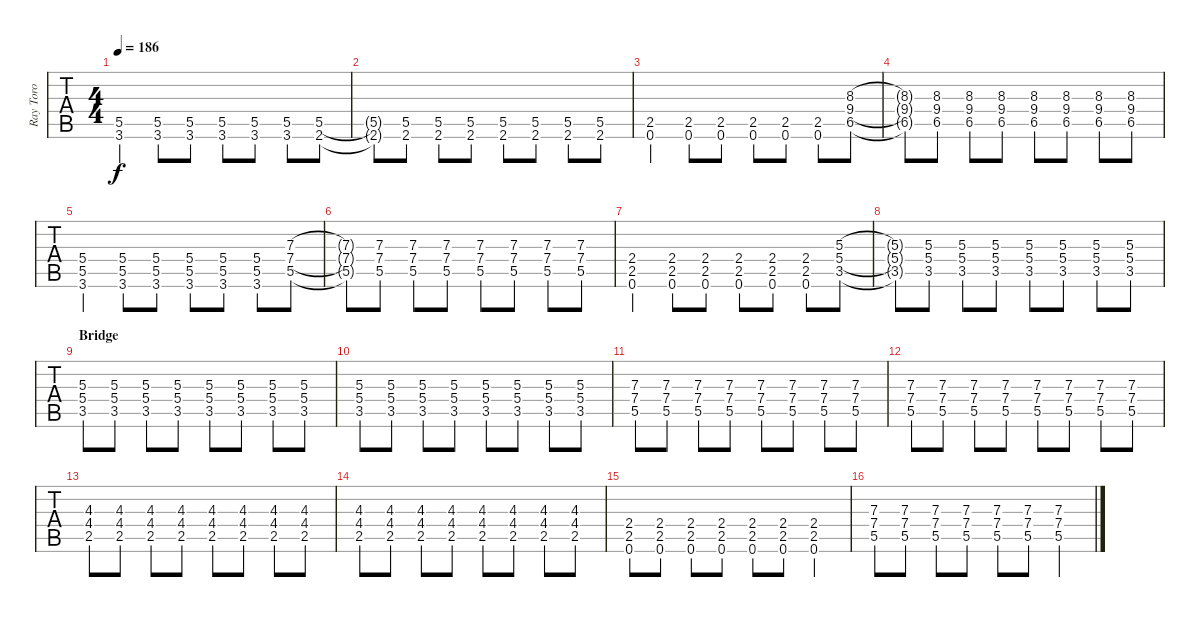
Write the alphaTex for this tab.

\track ("Ray Toro" "Ray Toro") {instrument distortionguitar}
\staff {tabs}
\tuning (E4 B3 G3 D3 A2 E2) {hide}
\ts (4 4)
\tempo 186
\clef g2
\ks c
(5.5 3.6).4{dy f} (5.5 3.6).8 (5.5 3.6).8 (5.5 3.6).8 (5.5 3.6).8 (5.5 3.6).8 (5.5 2.6).8 |
(5.5{t} 2.6{t}).8 (5.5 2.6).8 (5.5 2.6).8 (5.5 2.6).8 (5.5 2.6).8 (5.5 2.6).8 (5.5 2.6).8 (5.5 2.6).8 |
(2.5 0.6).4 (2.5 0.6).8 (2.5 0.6).8 (2.5 0.6).8 (2.5 0.6).8 (2.5 0.6).8 (8.3 9.4 6.5).8 |
(8.3{t} 9.4{t} 6.5{t}).8 (8.3 9.4 6.5).8 (8.3 9.4 6.5).8 (8.3 9.4 6.5).8 (8.3 9.4 6.5).8 (8.3 9.4 6.5).8 (8.3 9.4 6.5).8 (8.3 9.4 6.5).8 |
(5.4 5.5 3.6).4 (5.4 5.5 3.6).8 (5.4 5.5 3.6).8 (5.4 5.5 3.6).8 (5.4 5.5 3.6).8 (5.4 5.5 3.6).8 (7.3 7.4 5.5).8 |
(7.3{t} 7.4{t} 5.5{t}).8 (7.3 7.4 5.5).8 (7.3 7.4 5.5).8 (7.3 7.4 5.5).8 (7.3 7.4 5.5).8 (7.3 7.4 5.5).8 (7.3 7.4 5.5).8 (7.3 7.4 5.5).8 |
(2.4 2.5 0.6).4 (2.4 2.5 0.6).8 (2.4 2.5 0.6).8 (2.4 2.5 0.6).8 (2.4 2.5 0.6).8 (2.4 2.5 0.6).8 (5.3 5.4 3.5).8 |
(5.3{t} 5.4{t} 3.5{t}).8 (5.3 5.4 3.5).8 (5.3 5.4 3.5).8 (5.3 5.4 3.5).8 (5.3 5.4 3.5).8 (5.3 5.4 3.5).8 (5.3 5.4 3.5).8 (5.3 5.4 3.5).8 |
\section ("" "Bridge")
(5.3 5.4 3.5).8 (5.3 5.4 3.5).8 (5.3 5.4 3.5).8 (5.3 5.4 3.5).8 (5.3 5.4 3.5).8 (5.3 5.4 3.5).8 (5.3 5.4 3.5).8 (5.3 5.4 3.5).8 |
(5.3 5.4 3.5).8 (5.3 5.4 3.5).8 (5.3 5.4 3.5).8 (5.3 5.4 3.5).8 (5.3 5.4 3.5).8 (5.3 5.4 3.5).8 (5.3 5.4 3.5).8 (5.3 5.4 3.5).8 |
(7.3 7.4 5.5).8 (7.3 7.4 5.5).8 (7.3 7.4 5.5).8 (7.3 7.4 5.5).8 (7.3 7.4 5.5).8 (7.3 7.4 5.5).8 (7.3 7.4 5.5).8 (7.3 7.4 5.5).8 |
(7.3 7.4 5.5).8 (7.3 7.4 5.5).8 (7.3 7.4 5.5).8 (7.3 7.4 5.5).8 (7.3 7.4 5.5).8 (7.3 7.4 5.5).8 (7.3 7.4 5.5).8 (7.3 7.4 5.5).8 |
(4.3 4.4 2.5).8 (4.3 4.4 2.5).8 (4.3 4.4 2.5).8 (4.3 4.4 2.5).8 (4.3 4.4 2.5).8 (4.3 4.4 2.5).8 (4.3 4.4 2.5).8 (4.3 4.4 2.5).8 |
(4.3 4.4 2.5).8 (4.3 4.4 2.5).8 (4.3 4.4 2.5).8 (4.3 4.4 2.5).8 (4.3 4.4 2.5).8 (4.3 4.4 2.5).8 (4.3 4.4 2.5).8 (4.3 4.4 2.5).8 |
(2.4 2.5 0.6).8 (2.4 2.5 0.6).8 (2.4 2.5 0.6).8 (2.4 2.5 0.6).8 (2.4 2.5 0.6).8 (2.4 2.5 0.6).8 (2.4 2.5 0.6).4 |
(7.3 7.4 5.5).8 (7.3 7.4 5.5).8 (7.3 7.4 5.5).8 (7.3 7.4 5.5).8 (7.3 7.4 5.5).8 (7.3 7.4 5.5).8 (7.3 7.4 5.5).4
